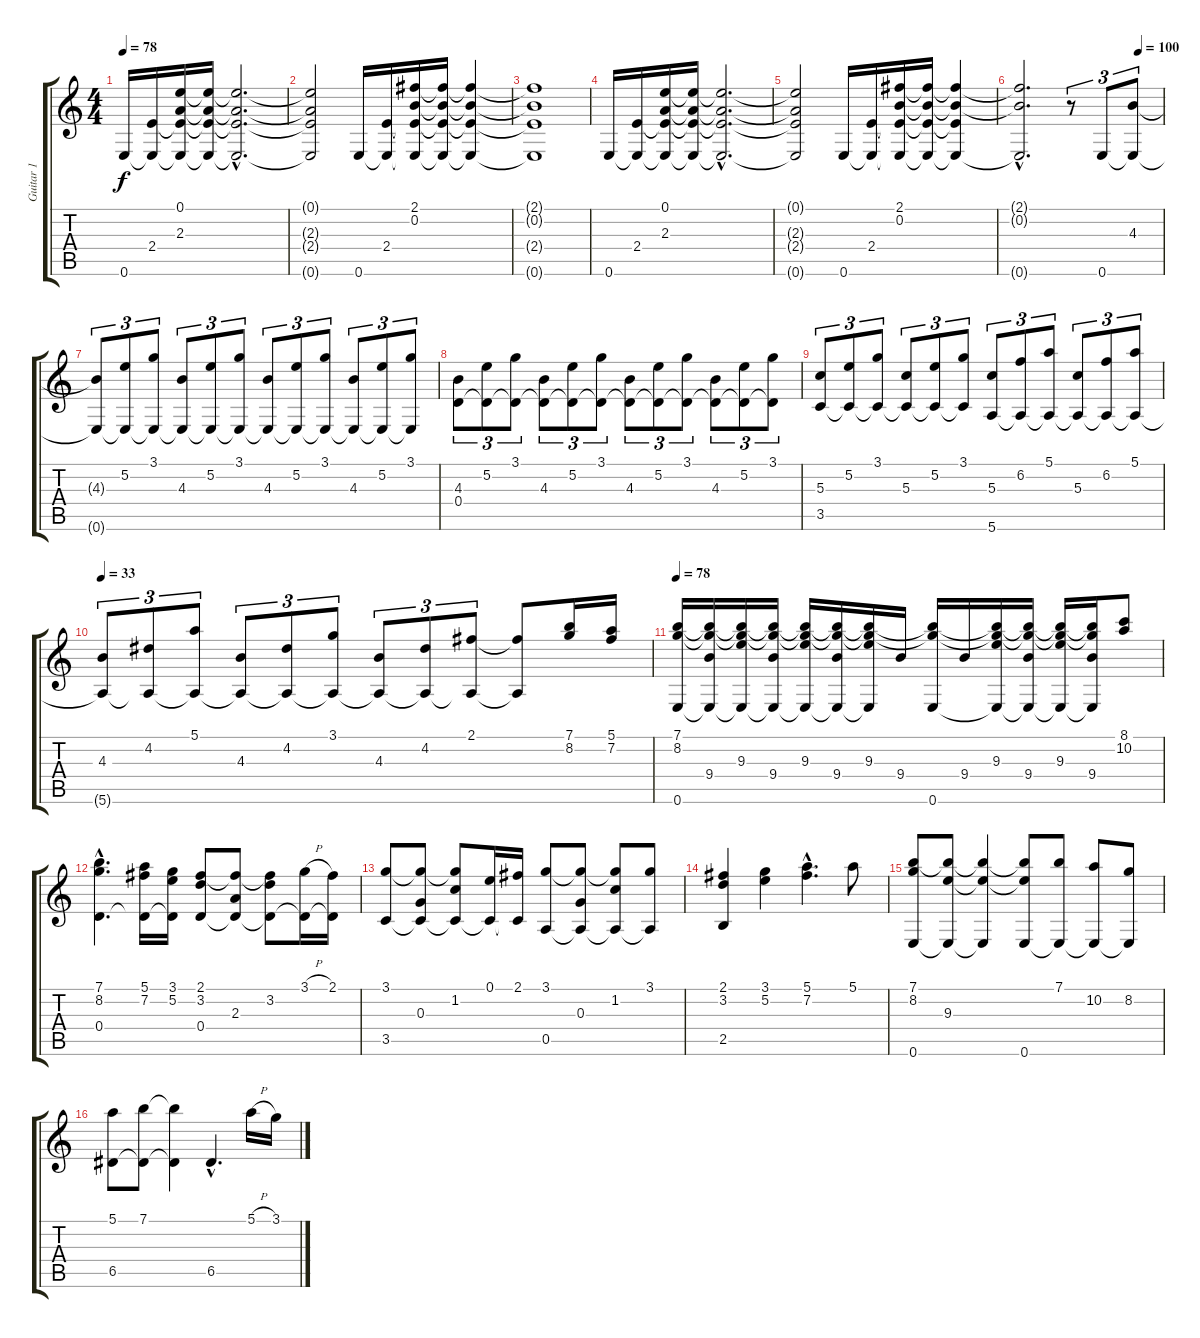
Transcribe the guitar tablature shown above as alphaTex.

\track ("Guitar 1" "Guitar 1") {instrument acousticguitarsteel}
\staff {score tabs}
\tuning (E4 B3 G3 D3 A2 E2) {hide}
\ts (4 4)
\tempo 78
\clef g2
\ks c
0.6.16{dy f instrument acousticguitarsteel} (2.4 0.6{t}).16 (0.1 2.3 2.4{t} 0.6{t}).16 (0.1{t} 2.3{t} 2.4{t} 0.6{t}).16 (0.1{hac t} 2.3{hac t} 2.4{hac t} 0.6{hac t}).2{d} |
(0.1{t} 2.3{t} 2.4{t} 0.6{t}).2 0.6.16 (2.4 0.6{t}).16 (2.1 0.2 2.4{t} 0.6{t}).16 (2.1{t} 0.2{t} 2.4{t} 0.6{t}).16 (2.1{t} 0.2{t} 2.4{t} 0.6{t}).4 |
(2.1{t} 0.2{t} 2.4{t} 0.6{t}).1 |
0.6.16 (2.4 0.6{t}).16 (0.1 2.3 2.4{t} 0.6{t}).16 (0.1{t} 2.3{t} 2.4{t} 0.6{t}).16 (0.1{hac t} 2.3{hac t} 2.4{hac t} 0.6{hac t}).2{d} |
(0.1{t} 2.3{t} 2.4{t} 0.6{t}).2 0.6.16 (2.4 0.6{t}).16 (2.1 0.2 2.4{t} 0.6{t}).16 (2.1{t} 0.2{t} 2.4{t} 0.6{t}).16 (2.1{t} 0.2{t} 2.4{t} 0.6{t}).4 |
\tempo (100 0.8333333333333334)
(2.1{hac t} 0.2{hac t} 0.6{hac t}).2{d} r.8{tu (3 2)} 0.6.8{tu (3 2)} (4.3 0.6{t}).8{tu (3 2)} |
(4.3{t} 0.6{t}).8{tu (3 2)} (5.2 0.6{t}).8{tu (3 2)} (3.1 0.6{t}).8{tu (3 2)} (4.3 0.6{t}).8{tu (3 2)} (5.2 0.6{t}).8{tu (3 2)} (3.1 0.6{t}).8{tu (3 2)} (4.3 0.6{t}).8{tu (3 2)} (5.2 0.6{t}).8{tu (3 2)} (3.1 0.6{t}).8{tu (3 2)} (4.3 0.6{t}).8{tu (3 2)} (5.2 0.6{t}).8{tu (3 2)} (3.1 0.6{t}).8{tu (3 2)} |
(4.3 0.4).8{tu (3 2)} (5.2 0.4{t}).8{tu (3 2)} (3.1 0.4{t}).8{tu (3 2)} (4.3 0.4{t}).8{tu (3 2)} (5.2 0.4{t}).8{tu (3 2)} (3.1 0.4{t}).8{tu (3 2)} (4.3 0.4{t}).8{tu (3 2)} (5.2 0.4{t}).8{tu (3 2)} (3.1 0.4{t}).8{tu (3 2)} (4.3 0.4{t}).8{tu (3 2)} (5.2 0.4{t}).8{tu (3 2)} (3.1 0.4{t}).8{tu (3 2)} |
(5.3 3.5).8{tu (3 2)} (5.2 3.5{t}).8{tu (3 2)} (3.1 3.5{t}).8{tu (3 2)} (5.3 3.5{t}).8{tu (3 2)} (5.2 3.5{t}).8{tu (3 2)} (3.1 3.5{t}).8{tu (3 2)} (5.3 5.6).8{tu (3 2)} (6.2 5.6{t}).8{tu (3 2)} (5.1 5.6{t}).8{tu (3 2)} (5.3 5.6{t}).8{tu (3 2)} (6.2 5.6{t}).8{tu (3 2)} (5.1 5.6{t}).8{tu (3 2)} |
\tempo 33
(4.3 5.6{t}).8{tu (3 2)} (4.2 5.6{t}).8{tu (3 2)} (5.1 5.6{t}).8{tu (3 2)} (4.3 5.6{t}).8{tu (3 2)} (4.2 5.6{t}).8{tu (3 2)} (3.1 5.6{t}).8{tu (3 2)} (4.3 5.6{t}).8{tu (3 2)} (4.2 5.6{t}).8{tu (3 2)} (2.1 5.6{t}).8{tu (3 2)} (2.1{t} 5.6{t}).8 (7.1 8.2).16 (5.1 7.2).16 |
\tempo 78
(7.1 8.2 0.6).16 (7.1{t} 8.2{t} 9.4 0.6{t}).16 (7.1{t} 8.2{t} 9.3 0.6{t}).16 (7.1{t} 8.2{t} 9.4 0.6{t}).16 (7.1{t} 8.2{t} 9.3 0.6{t}).16 (7.1{t} 8.2{t} 9.4 0.6{t}).16 (7.1{t} 8.2{t} 9.3 0.6{t}).16 9.4.16 (7.1{t} 8.2{t} 0.6).16 9.4.16 (7.1{t} 8.2{t} 9.3 0.6{t}).16 (7.1{t} 8.2{t} 9.4 0.6{t}).16 (7.1{t} 8.2{t} 9.3 0.6{t}).16 (7.1{t} 8.2{t} 9.4 0.6{t}).16 (8.1 10.2).8 |
(7.1{hac} 8.2{hac} 0.4{hac}).4{d} (5.1 7.2 0.4{t}).16 (3.1 5.2 0.4{t}).16 (2.1 3.2 0.4).8 (2.1{t} 2.3 0.4{t}).8 (2.1{t} 3.2 0.4{t}).8 (3.1{h} 0.4{t}).16 (2.1 0.4{t}).16 |
(3.1 3.5).8 (3.1{t} 0.3 3.5{t}).8 (3.1{t} 1.2 3.5{t}).8 (0.1 3.5{t}).16 (2.1 3.5{t}).16 (3.1 0.5).8 (3.1{t} 0.3 0.5{t}).8 (3.1{t} 1.2 0.5{t}).8 (3.1 0.5{t}).8 |
(2.1 3.2 2.5).4 (3.1 5.2).4 (5.1{hac} 7.2{hac}).4{d} 5.1.8 |
(7.1 8.2 0.6).8 (7.1{t} 9.3 0.6{t}).8 (7.1{t} 9.3{t} 0.6{t}).4 (7.1{t} 9.3{t} 0.6).8 (7.1 0.6{t}).8 (10.2 0.6{t}).8 (8.2 0.6{t}).8 |
(5.1 6.5).8 (7.1 6.5{t}).8 (7.1{t} 6.5{t}).4 6.5{hac}.4{d} 5.1{h}.16 3.1.16
